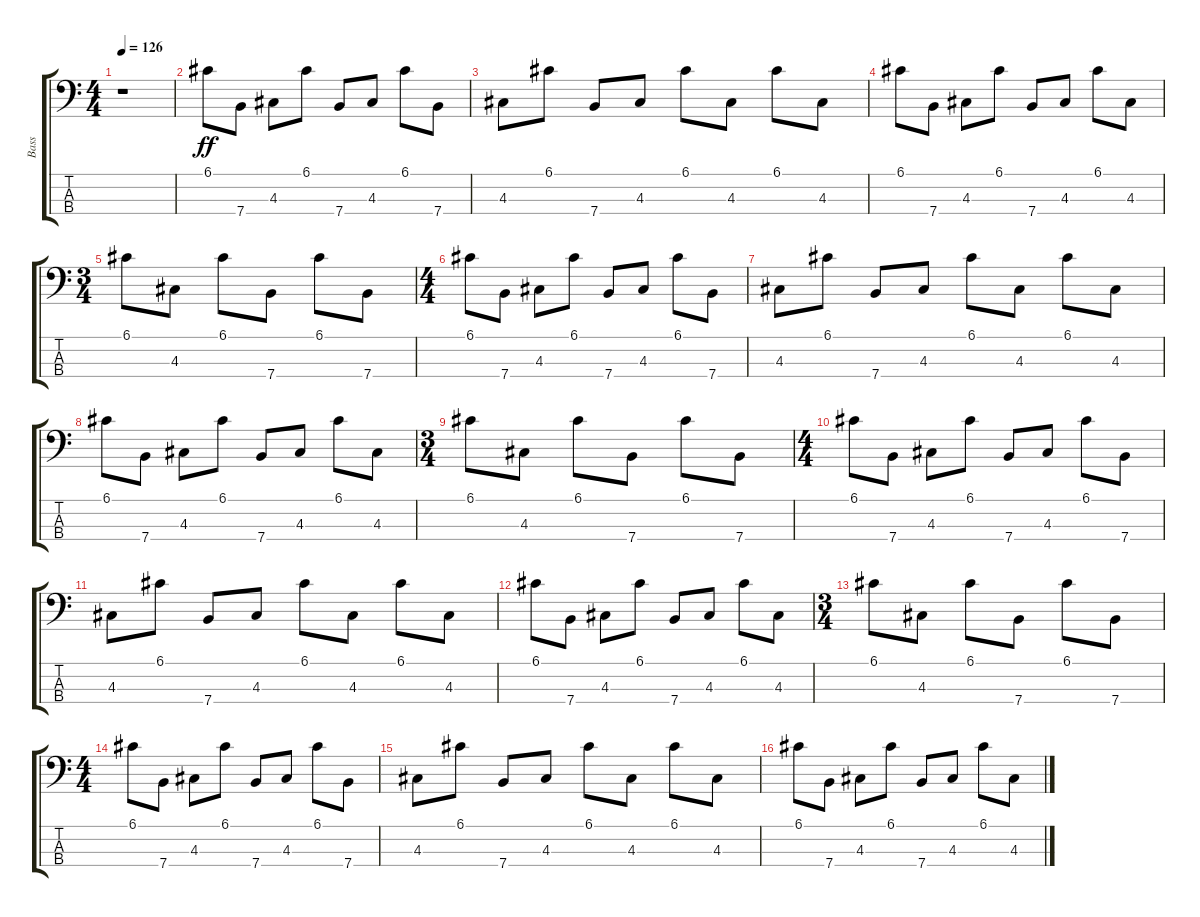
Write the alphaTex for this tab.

\track ("Bass" "Bass") {instrument electricbassfinger}
\staff {score tabs}
\tuning (G2 D2 A1 E1) {hide}
\ts (4 4)
\tempo 126
\clef f4
\ks c
r.1{dy ff} |
6.1.8 7.4.8 4.3.8 6.1.8 7.4.8 4.3.8 6.1.8 7.4.8 |
4.3.8 6.1.8 7.4.8 4.3.8 6.1.8 4.3.8 6.1.8 4.3.8 |
6.1.8 7.4.8 4.3.8 6.1.8 7.4.8 4.3.8 6.1.8 4.3.8 |
\ts (3 4)
6.1.8 4.3.8 6.1.8 7.4.8 6.1.8 7.4.8 |
\ts (4 4)
6.1.8 7.4.8 4.3.8 6.1.8 7.4.8 4.3.8 6.1.8 7.4.8 |
4.3.8 6.1.8 7.4.8 4.3.8 6.1.8 4.3.8 6.1.8 4.3.8 |
6.1.8 7.4.8 4.3.8 6.1.8 7.4.8 4.3.8 6.1.8 4.3.8 |
\ts (3 4)
6.1.8 4.3.8 6.1.8 7.4.8 6.1.8 7.4.8 |
\ts (4 4)
6.1.8 7.4.8 4.3.8 6.1.8 7.4.8 4.3.8 6.1.8 7.4.8 |
4.3.8 6.1.8 7.4.8 4.3.8 6.1.8 4.3.8 6.1.8 4.3.8 |
6.1.8 7.4.8 4.3.8 6.1.8 7.4.8 4.3.8 6.1.8 4.3.8 |
\ts (3 4)
6.1.8 4.3.8 6.1.8 7.4.8 6.1.8 7.4.8 |
\ts (4 4)
6.1.8 7.4.8 4.3.8 6.1.8 7.4.8 4.3.8 6.1.8 7.4.8 |
4.3.8 6.1.8 7.4.8 4.3.8 6.1.8 4.3.8 6.1.8 4.3.8 |
6.1.8 7.4.8 4.3.8 6.1.8 7.4.8 4.3.8 6.1.8 4.3.8
